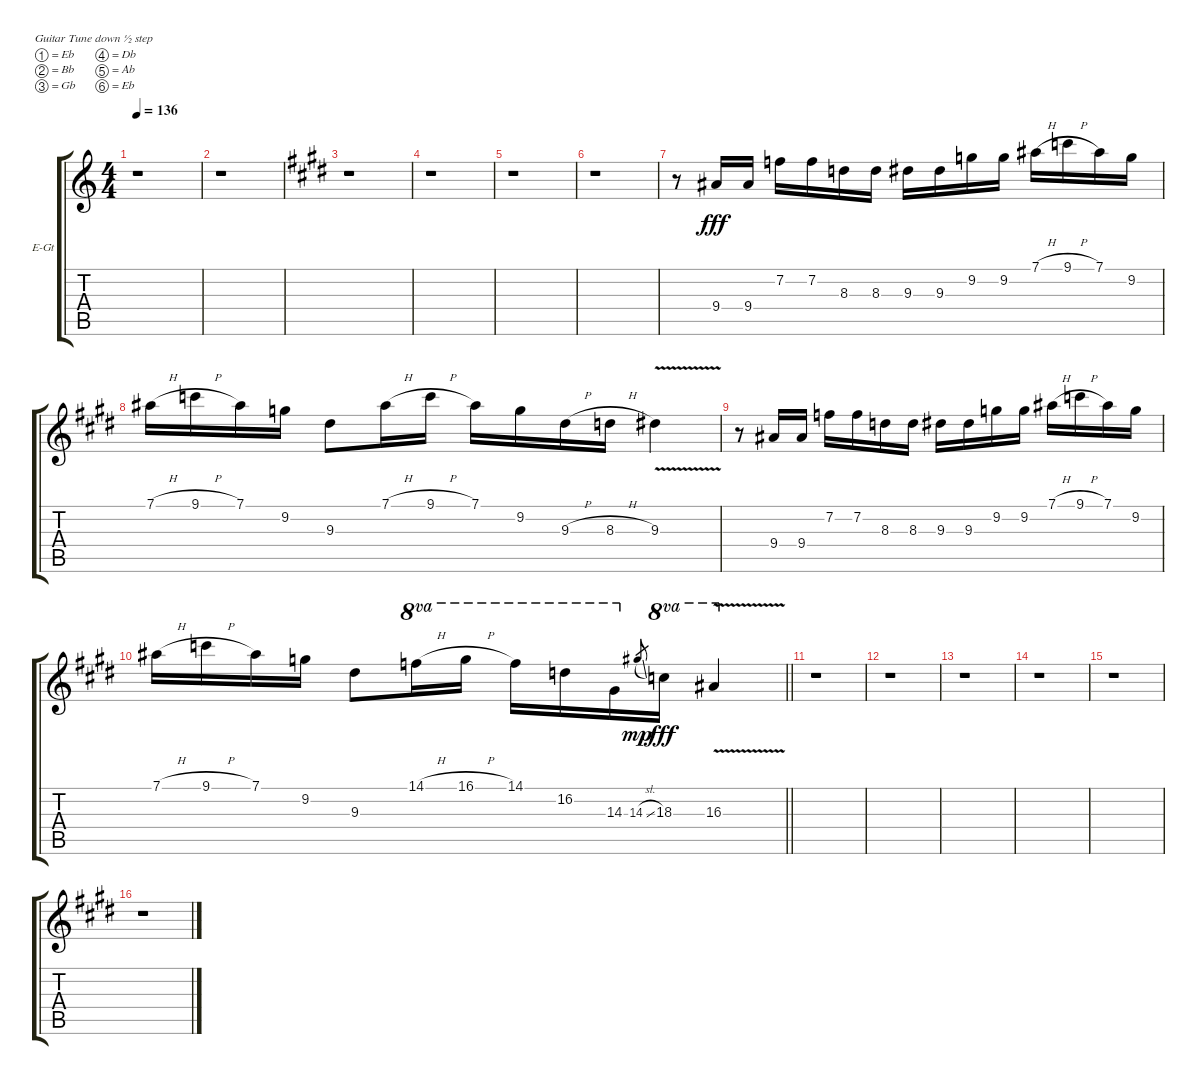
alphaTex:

\bracketExtendMode groupsimilarinstruments
\firstSystemTrackNameOrientation horizontal
\otherSystemsTrackNameOrientation horizontal
\track ("Luke (Overdubs)" "E-Gt") {instrument overdrivenguitar}
\staff {score tabs}
\tuning (Eb4 Bb3 Gb3 Db3 Ab2 Eb2)
\ts (4 4)
\tempo 136
\clef g2
\ks c
r.1{dy fff} |
r.1 |
\ks e
r.1 |
r.1 |
r.1 |
r.1 |
r.8 9.4.16 9.4.16 7.2.16 7.2.16 8.3.16 8.3.16 9.3.16 9.3.16 9.2.16 9.2.16 7.1{h}.16 9.1{h}.16 7.1.16 9.2.16 |
7.1{h}.16 9.1{h}.16 7.1.16 9.2.16 9.3.8 7.1{h}.16 9.1{h}.16 7.1.16 9.2.16 9.3{h}.16 8.3{h}.16 9.3{v}.4 |
r.8 9.4.16 9.4.16 7.2.16 7.2.16 8.3.16 8.3.16 9.3.16 9.3.16 9.2.16 9.2.16 7.1{h}.16 9.1{h}.16 7.1.16 9.2.16 |
\barLineRight lightlight
7.1{h}.16 9.1{h}.16 7.1.16 9.2.16 9.3.8 14.1{h}.16{ot 8va} 16.1{h}.16{ot 8va} 14.1.16{ot 8va} 16.2.16{ot 8va} 14.3.16{ot 8va} 14.3{sl}.8{gr dy mp} 18.3.16{ot 8va dy fff} 16.3{v}.4{ot 8va} |
r.1 |
r.1 |
r.1 |
r.1 |
r.1 |
r.1
